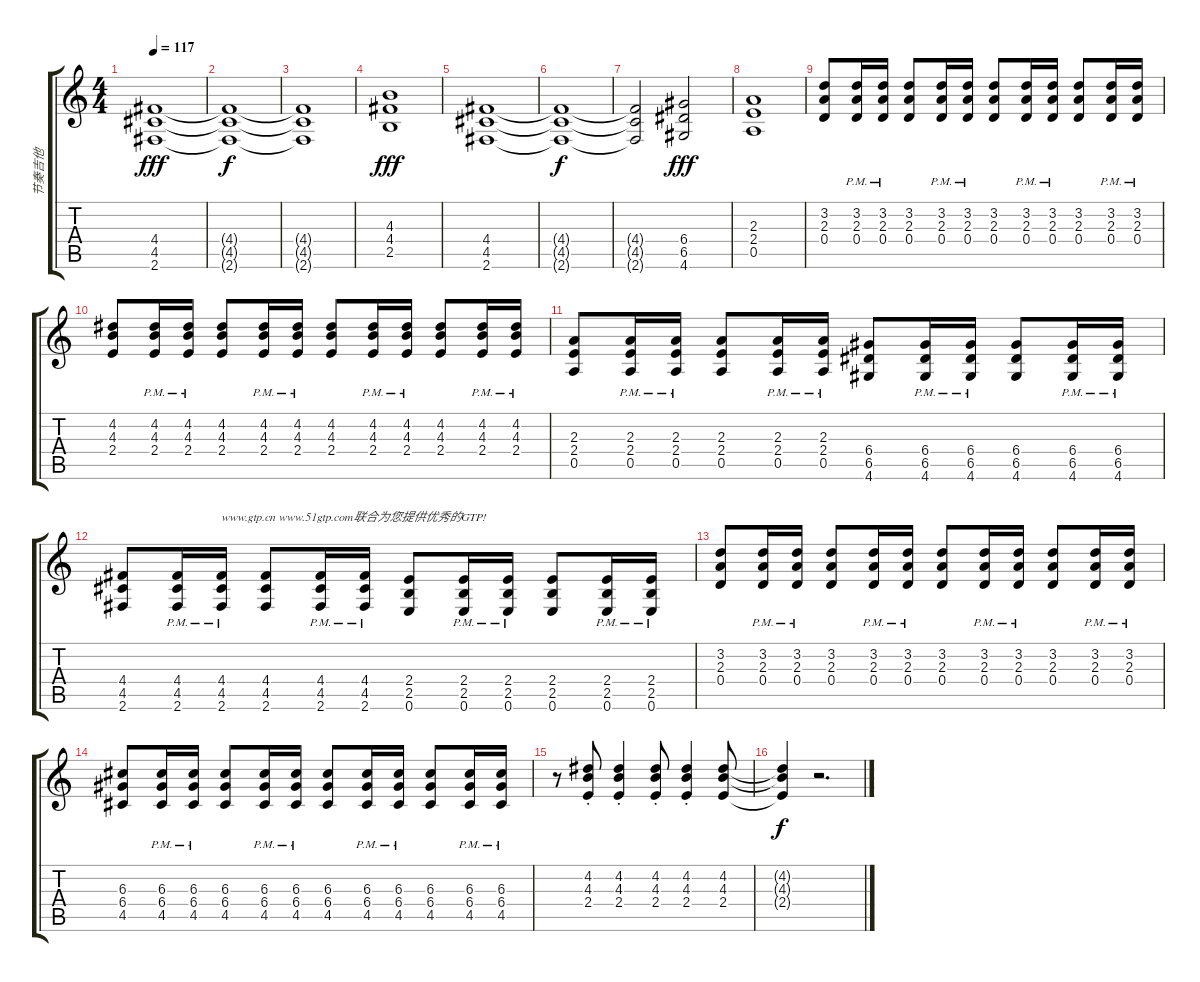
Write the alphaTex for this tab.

\track ("节奏吉他" "节奏吉他") {instrument distortionguitar}
\staff {score tabs}
\tuning (E4 B3 G3 D3 A2 E2) {hide}
\ts (4 4)
\tempo 117
\clef g2
\ks c
(4.4 4.5 2.6).1{dy fff} |
(4.4{t} 4.5{t} 2.6{t}).1{dy f} |
(4.4{t} 4.5{t} 2.6{t}).1 |
(4.3 4.4 2.5).1{dy fff} |
(4.4 4.5 2.6).1 |
(4.4{t} 4.5{t} 2.6{t}).1{dy f} |
(4.4{t} 4.5{t} 2.6{t}).2 (6.4 6.5 4.6).2{dy fff} |
(2.3 2.4 0.5).1 |
(3.2 2.3 0.4).8 (3.2{pm} 2.3{pm} 0.4{pm}).16 (3.2{pm} 2.3{pm} 0.4{pm}).16 (3.2 2.3 0.4).8 (3.2{pm} 2.3{pm} 0.4{pm}).16 (3.2{pm} 2.3{pm} 0.4{pm}).16 (3.2 2.3 0.4).8 (3.2{pm} 2.3{pm} 0.4{pm}).16 (3.2{pm} 2.3{pm} 0.4{pm}).16 (3.2 2.3 0.4).8 (3.2{pm} 2.3{pm} 0.4{pm}).16 (3.2{pm} 2.3{pm} 0.4{pm}).16 |
(4.2 4.3 2.4).8 (4.2{pm} 4.3{pm} 2.4{pm}).16 (4.2{pm} 4.3{pm} 2.4{pm}).16 (4.2 4.3 2.4).8 (4.2{pm} 4.3{pm} 2.4{pm}).16 (4.2{pm} 4.3{pm} 2.4{pm}).16 (4.2 4.3 2.4).8 (4.2{pm} 4.3{pm} 2.4{pm}).16 (4.2{pm} 4.3{pm} 2.4{pm}).16 (4.2 4.3 2.4).8 (4.2{pm} 4.3{pm} 2.4{pm}).16 (4.2{pm} 4.3{pm} 2.4{pm}).16 |
(2.3 2.4 0.5).8 (2.3{pm} 2.4{pm} 0.5{pm}).16 (2.3{pm} 2.4{pm} 0.5{pm}).16 (2.3 2.4 0.5).8 (2.3{pm} 2.4{pm} 0.5{pm}).16 (2.3{pm} 2.4{pm} 0.5{pm}).16 (6.4 6.5 4.6).8 (6.4{pm} 6.5{pm} 4.6{pm}).16 (6.4{pm} 6.5{pm} 4.6{pm}).16 (6.4 6.5 4.6).8 (6.4{pm} 6.5{pm} 4.6{pm}).16 (6.4{pm} 6.5{pm} 4.6{pm}).16 |
(4.4 4.5 2.6).8 (4.4{pm} 4.5{pm} 2.6{pm}).16 (4.4{pm} 4.5{pm} 2.6{pm}).16{txt "www.gtp.cn www.51gtp.com联合为您提供优秀的GTP!"} (4.4 4.5 2.6).8 (4.4{pm} 4.5{pm} 2.6{pm}).16 (4.4{pm} 4.5{pm} 2.6{pm}).16 (2.4 2.5 0.6).8 (2.4{pm} 2.5{pm} 0.6{pm}).16 (2.4{pm} 2.5{pm} 0.6{pm}).16 (2.4 2.5 0.6).8 (2.4{pm} 2.5{pm} 0.6{pm}).16 (2.4{pm} 2.5{pm} 0.6{pm}).16 |
(3.2 2.3 0.4).8 (3.2{pm} 2.3{pm} 0.4{pm}).16 (3.2{pm} 2.3{pm} 0.4{pm}).16 (3.2 2.3 0.4).8 (3.2{pm} 2.3{pm} 0.4{pm}).16 (3.2{pm} 2.3{pm} 0.4{pm}).16 (3.2 2.3 0.4).8 (3.2{pm} 2.3{pm} 0.4{pm}).16 (3.2{pm} 2.3{pm} 0.4{pm}).16 (3.2 2.3 0.4).8 (3.2{pm} 2.3{pm} 0.4{pm}).16 (3.2{pm} 2.3{pm} 0.4{pm}).16 |
(6.3 6.4 4.5).8 (6.3{pm} 6.4{pm} 4.5{pm}).16 (6.3{pm} 6.4{pm} 4.5{pm}).16 (6.3 6.4 4.5).8 (6.3{pm} 6.4{pm} 4.5{pm}).16 (6.3{pm} 6.4{pm} 4.5{pm}).16 (6.3 6.4 4.5).8 (6.3{pm} 6.4{pm} 4.5{pm}).16 (6.3{pm} 6.4{pm} 4.5{pm}).16 (6.3 6.4 4.5).8 (6.3{pm} 6.4{pm} 4.5{pm}).16 (6.3{pm} 6.4{pm} 4.5{pm}).16 |
r.8 (4.2{st} 4.3{st} 2.4{st}).8 (4.2{st} 4.3{st} 2.4{st}).4 (4.2{st} 4.3{st} 2.4{st}).8 (4.2{st} 4.3{st} 2.4{st}).4 (4.2 4.3 2.4).8 |
(4.2{t} 4.3{t} 2.4{t}).4{dy f} r.2{d}
